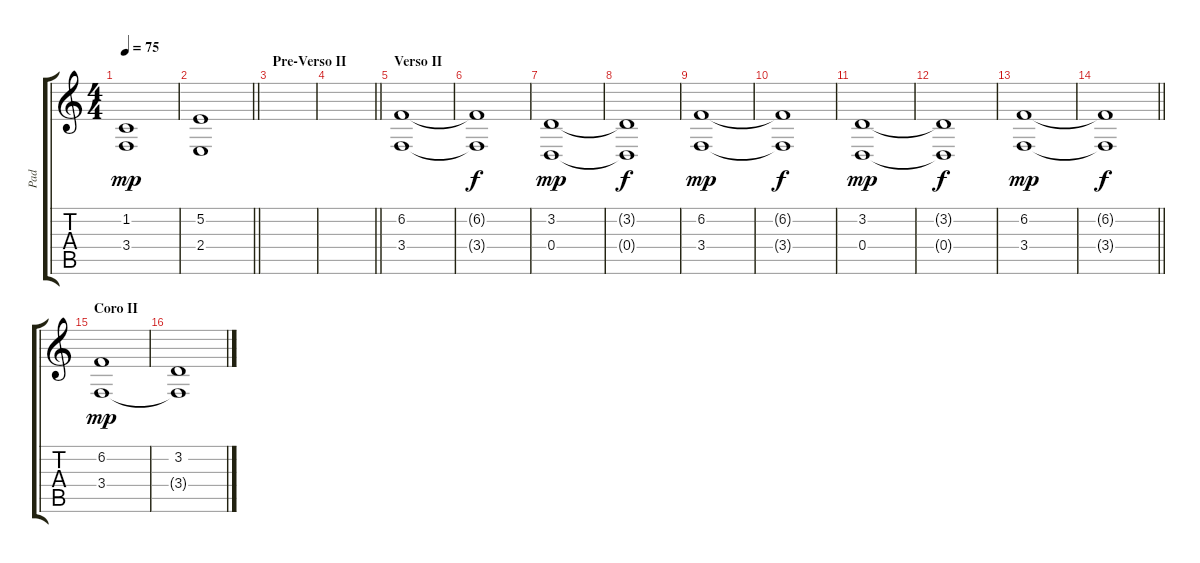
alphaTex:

\track ("Pad" "Pad") {instrument pad4choir}
\staff {score tabs}
\tuning (E4 B3 G3 D3 A2 E2) {hide}
\ts (4 4)
\tempo 75
\clef g2
\ks c
(1.2 3.4{t}).1{dy mp} |
\barLineRight lightlight
(5.2 2.4).1 |
\section ("" "Pre-Verso II")
|
\barLineRight lightlight
|
\section ("" "Verso II")
(6.2 3.4).1 |
(6.2{t} 3.4{t}).1{dy f} |
(3.2 0.4).1{dy mp} |
(3.2{t} 0.4{t}).1{dy f} |
(6.2 3.4).1{dy mp} |
(6.2{t} 3.4{t}).1{dy f} |
(3.2 0.4).1{dy mp} |
(3.2{t} 0.4{t}).1{dy f} |
(6.2 3.4).1{dy mp} |
\barLineRight lightlight
(6.2{t} 3.4{t}).1{dy f} |
\section ("" "Coro II")
(6.2 3.4).1{dy mp} |
(3.2 3.4{t}).1
